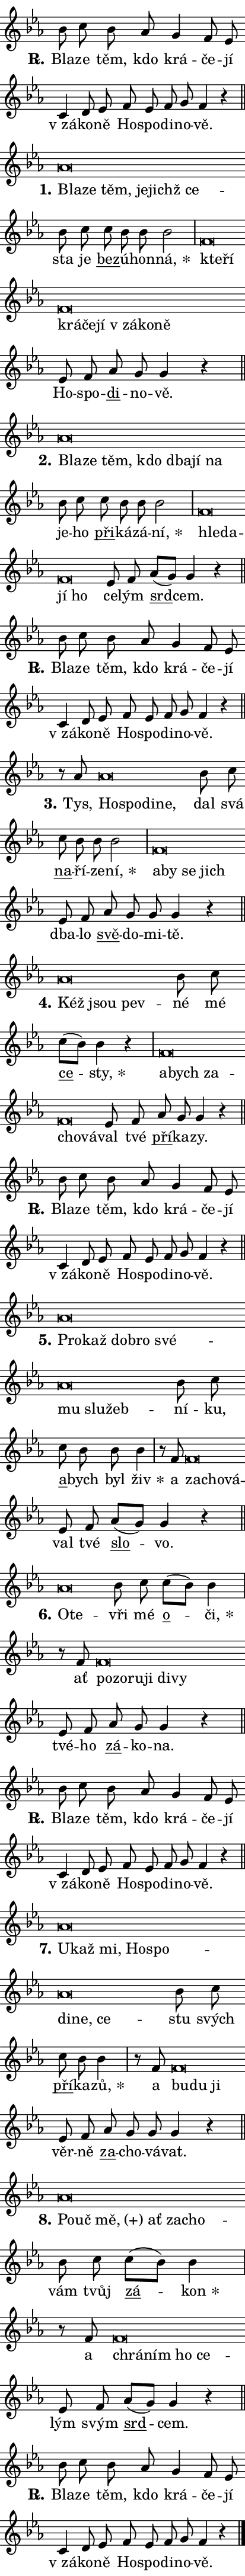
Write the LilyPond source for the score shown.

\version "2.22.1"
\header { tagline = "" }
\paper {
  indent = 0\cm
  top-margin = 0\cm
  right-margin = 0\cm
  bottom-margin = 0\cm
  left-margin = 0\cm
  paper-width = 7\cm
  page-breaking = #ly:one-page-breaking
  system-system-spacing.basic-distance = #11
  score-system-spacing.basic-distance = #11
  ragged-last = ##f
}


%% Author: Thomas Morley
%% https://lists.gnu.org/archive/html/lilypond-user/2020-05/msg00002.html
#(define (line-position grob)
"Returns position of @var[grob} in current system:
   @code{'start}, if at first time-step
   @code{'end}, if at last time-step
   @code{'middle} otherwise
"
  (let* ((col (ly:item-get-column grob))
         (ln (ly:grob-object col 'left-neighbor))
         (rn (ly:grob-object col 'right-neighbor))
         (col-to-check-left (if (ly:grob? ln) ln col))
         (col-to-check-right (if (ly:grob? rn) rn col))
         (break-dir-left
           (and
             (ly:grob-property col-to-check-left 'non-musical #f)
             (ly:item-break-dir col-to-check-left)))
         (break-dir-right
           (and
             (ly:grob-property col-to-check-right 'non-musical #f)
             (ly:item-break-dir col-to-check-right))))
        (cond ((eqv? 1 break-dir-left) 'start)
              ((eqv? -1 break-dir-right) 'end)
              (else 'middle))))

#(define (tranparent-at-line-position vctor)
  (lambda (grob)
  "Relying on @code{line-position} select the relevant enry from @var{vctor}.
Used to determine transparency,"
    (case (line-position grob)
      ((end) (not (vector-ref vctor 0)))
      ((middle) (not (vector-ref vctor 1)))
      ((start) (not (vector-ref vctor 2))))))

noteHeadBreakVisibility =
#(define-music-function (break-visibility)(vector?)
"Makes @code{NoteHead}s transparent relying on @var{break-visibility}"
#{
  \override NoteHead.transparent =
    #(tranparent-at-line-position break-visibility)
#})

#(define delete-ledgers-for-transparent-note-heads
  (lambda (grob)
    "Reads whether a @code{NoteHead} is transparent.
If so this @code{NoteHead} is removed from @code{'note-heads} from
@var{grob}, which is supposed to be @code{LedgerLineSpanner}.
As a result ledgers are not printed for this @code{NoteHead}"
    (let* ((nhds-array (ly:grob-object grob 'note-heads))
           (nhds-list
             (if (ly:grob-array? nhds-array)
                 (ly:grob-array->list nhds-array)
                 '()))
           ;; Relies on the transparent-property being done before
           ;; Staff.LedgerLineSpanner.after-line-breaking is executed.
           ;; This is fragile ...
           (to-keep
             (remove
               (lambda (nhd)
                 (ly:grob-property nhd 'transparent #f))
               nhds-list)))
      ;; TODO find a better method to iterate over grob-arrays, similiar
      ;; to filter/remove etc for lists
      ;; For now rebuilt from scratch
      (set! (ly:grob-object grob 'note-heads)  '())
      (for-each
        (lambda (nhd)
          (ly:pointer-group-interface::add-grob grob 'note-heads nhd))
        to-keep))))

hideNotes = {
  \noteHeadBreakVisibility #begin-of-line-visible
}
unHideNotes = {
  \noteHeadBreakVisibility #all-visible
}

% work-around for resetting accidentals
% https://lilypond.org/doc/v2.23/Documentation/notation/displaying-rhythms#unmetered-music
cadenzaMeasure = {
  \cadenzaOff
  \partial 1024 s1024
  \cadenzaOn
}

#(define-markup-command (accent layout props text) (markup?)
  "Underline accented syllable"
  (interpret-markup layout props
    #{\markup \override #'(offset . 4.3) \underline { #text }#}))

responsum = \markup \concat {
  "R" \hspace #-1.05 \path #0.1 #'((moveto 0 0.07) (lineto 0.9 0.8)) \hspace #0.05 "."
}

\layout {
    \context {
        \Staff
        \remove "Time_signature_engraver"
        \override LedgerLineSpanner.after-line-breaking = #delete-ledgers-for-transparent-note-heads
    }
    \context {
        \Voice {
            \override NoteHead.output-attributes = #'((class . "notehead"))
            \override Hairpin.height = #0.55
        }
    }
    \context {
        \Lyrics {
            \override StanzaNumber.output-attributes = #'((class . "stanzanumber"))
            \override LyricSpace.minimum-distance = #0.9
            \override LyricText.font-name = #"TeX Gyre Schola"
            \override LyricText.font-size = 1
            \override StanzaNumber.font-name = #"TeX Gyre Schola Bold"
            \override StanzaNumber.font-size = 1
        }
    }
}

% magnetic-lyrics.ily
%
%   written by
%     Jean Abou Samra <jean@abou-samra.fr>
%     Werner Lemberg <wl@gnu.org>
%
%   adapted by
%     Jiri Hon <jiri.hon@gmail.com>
%
% Version 2022-Apr-15

% https://www.mail-archive.com/lilypond-user@gnu.org/msg149350.html

#(define (Left_hyphen_pointer_engraver context)
   "Collect syllable-hyphen-syllable occurrences in lyrics and store
them in properties.  This engraver only looks to the left.  For
example, if the lyrics input is @code{foo -- bar}, it does the
following.

@itemize @bullet
@item
Set the @code{text} property of the @code{LyricHyphen} grob between
@q{foo} and @q{bar} to @code{foo}.

@item
Set the @code{left-hyphen} property of the @code{LyricText} grob with
text @q{foo} to the @code{LyricHyphen} grob between @q{foo} and
@q{bar}.
@end itemize

Use this auxiliary engraver in combination with the
@code{lyric-@/text::@/apply-@/magnetic-@/offset!} hook."
   (let ((hyphen #f)
         (text #f))
     (make-engraver
      (acknowledgers
       ((lyric-syllable-interface engraver grob source-engraver)
        (set! text grob)))
      (end-acknowledgers
       ((lyric-hyphen-interface engraver grob source-engraver)
        ;(when (not (grob::has-interface grob 'lyric-space-interface))
          (set! hyphen grob)));)
      ((stop-translation-timestep engraver)
       (when (and text hyphen)
         (ly:grob-set-object! text 'left-hyphen hyphen))
       (set! text #f)
       (set! hyphen #f)))))

#(define (lyric-text::apply-magnetic-offset! grob)
   "If the space between two syllables is less than the value in
property @code{LyricText@/.details@/.squash-threshold}, move the right
syllable to the left so that it gets concatenated with the left
syllable.

Use this function as a hook for
@code{LyricText@/.after-@/line-@/breaking} if the
@code{Left_@/hyphen_@/pointer_@/engraver} is active."
   (let ((hyphen (ly:grob-object grob 'left-hyphen #f)))
     (when hyphen
       (let ((left-text (ly:spanner-bound hyphen LEFT)))
         (when (grob::has-interface left-text 'lyric-syllable-interface)
           (let* ((common (ly:grob-common-refpoint grob left-text X))
                  (this-x-ext (ly:grob-extent grob common X))
                  (left-x-ext
                   (begin
                     ;; Trigger magnetism for left-text.
                     (ly:grob-property left-text 'after-line-breaking)
                     (ly:grob-extent left-text common X)))
                  ;; `delta` is the gap width between two syllables.
                  (delta (- (interval-start this-x-ext)
                            (interval-end left-x-ext)))
                  (details (ly:grob-property grob 'details))
                  (threshold (assoc-get 'squash-threshold details 0.2)))
             (when (< delta threshold)
               (let* (;; We have to manipulate the input text so that
                      ;; ligatures crossing syllable boundaries are not
                      ;; disabled.  For languages based on the Latin
                      ;; script this is essentially a beautification.
                      ;; However, for non-Western scripts it can be a
                      ;; necessity.
                      (lt (ly:grob-property left-text 'text))
                      (rt (ly:grob-property grob 'text))
                      (is-space (grob::has-interface hyphen 'lyric-space-interface))
                      (space (if is-space " " ""))
                      (space-markup (grob-interpret-markup grob " "))
                      (space-size (interval-length (ly:stencil-extent space-markup X)))
                      (extra-delta (if is-space space-size 0))
                      ;; Append new syllable.
                      (ltrt-space (if (and (string? lt) (string? rt))
                                (string-append lt space rt)
                                (make-concat-markup (list lt space rt))))
                      ;; Right-align `ltrt` to the right side.
                      (ltrt-space-markup (grob-interpret-markup
                               grob
                               (make-translate-markup
                                (cons (interval-length this-x-ext) 0)
                                (make-right-align-markup ltrt-space)))))
                 (begin
                   ;; Don't print `left-text`.
                   (ly:grob-set-property! left-text 'stencil #f)
                   ;; Set text and stencil (which holds all collected
                   ;; syllables so far) and shift it to the left.
                   (ly:grob-set-property! grob 'text ltrt-space)
                   (ly:grob-set-property! grob 'stencil ltrt-space-markup)
                   (ly:grob-translate-axis! grob (- (- delta extra-delta)) X))))))))))


#(define (lyric-hyphen::displace-bounds-first grob)
   ;; Make very sure this callback isn't triggered too early.
   (let ((left (ly:spanner-bound grob LEFT))
         (right (ly:spanner-bound grob RIGHT)))
     (ly:grob-property left 'after-line-breaking)
     (ly:grob-property right 'after-line-breaking)
     (ly:lyric-hyphen::print grob)))

squashThreshold = #0.4

\layout {
  \context {
    \Lyrics
    \consists #Left_hyphen_pointer_engraver
    \override LyricText.after-line-breaking =
      #lyric-text::apply-magnetic-offset!
    \override LyricHyphen.stencil = #lyric-hyphen::displace-bounds-first
    \override LyricText.details.squash-threshold = \squashThreshold
    \override LyricHyphen.minimum-distance = 0
    \override LyricHyphen.minimum-length = \squashThreshold
  }
}

squash = \override LyricText.details.squash-threshold = 9999
unSquash = \override LyricText.details.squash-threshold = \squashThreshold

left = \override LyricText.self-alignment-X = #LEFT
unLeft = \revert LyricText.self-alignment-X

starOffset = #(lambda (grob) 
                (let ((x_offset (ly:self-alignment-interface::aligned-on-x-parent grob)))
                  (if (= x_offset 0) 0 (+ x_offset 1.2))))

star = #(define-music-function (syllable)(string?)
"Append star separator at the end of a syllable"
#{
  \once \override LyricText.X-offset = #starOffset
  \lyricmode { \markup {
    #syllable
    \override #'((font-name . "TeX Gyre Schola Bold")) \hspace #0.2 \lower #0.65 \larger "*"
  } }
#})

starAccent = #(define-music-function (syllable)(string?)
"Append star separator at the end of a syllable and make accent"
#{
  \once \override LyricText.X-offset = #starOffset
  \lyricmode { \markup {
    \accent #syllable
    \override #'((font-name . "TeX Gyre Schola Bold")) \hspace #0.2 \lower #0.65 \larger "*"
  } }
#})

breath = #(define-music-function (syllable)(string?)
"Append breathing indicator at the end of a syllable"
#{
  \lyricmode { \markup { #syllable "+" } }
#})

optionalBreath = #(define-music-function (syllable)(string?)
"Append optional breathing indicator at the end of a syllable"
#{
  \lyricmode { \markup { #syllable "(+)" } }
#})


\score {
    <<
        \new Voice = "melody" { \cadenzaOn \key es \major \relative { bes'8 c bes as g4 f8 es \bar "" c4 d8 es \bar "" f es f g f4 r \cadenzaMeasure \bar "||" \break }
\relative { as'\breve*1/16 \hideNotes \breve*1/16 \bar "" \breve*1/16 \bar "" \breve*1/16 \bar "" \breve*1/16 \breve*1/16 \bar "" \unHideNotes bes8 c \bar "" c bes bes bes2 \cadenzaMeasure \bar "|" f\breve*1/16 \hideNotes \breve*1/16 \bar "" \breve*1/16 \bar "" \breve*1/16 \bar "" \breve*1/16 \bar "" \breve*1/16 \bar "" \breve*1/16 \breve*1/16 \bar "" \unHideNotes es8 f \bar "" as g g4 r \cadenzaMeasure \bar "||" \break }
\relative { as'\breve*1/16 \hideNotes \breve*1/16 \bar "" \breve*1/16 \bar "" \breve*1/16 \bar "" \breve*1/16 \bar "" \breve*1/16 \breve*1/16 \bar "" \unHideNotes bes8 c \bar "" c bes bes bes2 \cadenzaMeasure \bar "|" f\breve*1/16 \hideNotes \breve*1/16 \bar "" \breve*1/16 \breve*1/16 \bar "" \unHideNotes es8 f \bar "" as[( g)] g4 r \cadenzaMeasure \bar "||" \break }
\relative { bes'8 c bes as g4 f8 es \bar "" c4 d8 es \bar "" f es f g f4 r \cadenzaMeasure \bar "||" \break }
\relative { r8 as'8 as\breve*1/16 \hideNotes \breve*1/16 \bar "" \breve*1/16 \breve*1/16 \bar "" \unHideNotes bes8 c \bar "" c bes bes bes2 \cadenzaMeasure \bar "|" f\breve*1/16 \hideNotes \breve*1/16 \bar "" \breve*1/16 \breve*1/16 \bar "" \unHideNotes es8 f \bar "" as g g g4 r \cadenzaMeasure \bar "||" \break }
\relative { as'\breve*1/16 \hideNotes \breve*1/16 \breve*1/16 \bar "" \unHideNotes bes8 c \bar "" c[( bes)] bes4 r \cadenzaMeasure \bar "|" f\breve*1/16 \hideNotes \breve*1/16 \bar "" \breve*1/16 \bar "" \breve*1/16 \breve*1/16 \bar "" \unHideNotes es8 f \bar "" as g g4 r \cadenzaMeasure \bar "||" \break }
\relative { bes'8 c bes as g4 f8 es \bar "" c4 d8 es \bar "" f es f g f4 r \cadenzaMeasure \bar "||" \break }
\relative { as'\breve*1/16 \hideNotes \breve*1/16 \bar "" \breve*1/16 \bar "" \breve*1/16 \bar "" \breve*1/16 \bar "" \breve*1/16 \bar "" \breve*1/16 \breve*1/16 \bar "" \unHideNotes bes8 c \bar "" c bes bes bes4 \cadenzaMeasure \bar "|" r8 f8 f\breve*1/16 \hideNotes \breve*1/16 \breve*1/16 \bar "" \unHideNotes es8 f \bar "" as[( g)] g4 r \cadenzaMeasure \bar "||" \break }
\relative { as'\breve*1/16 \hideNotes \breve*1/16 \bar "" \unHideNotes bes8 c \bar "" c[( bes)] bes4 \cadenzaMeasure \bar "|" r8 f8 f\breve*1/16 \hideNotes \breve*1/16 \bar "" \breve*1/16 \bar "" \breve*1/16 \bar "" \breve*1/16 \breve*1/16 \bar "" \unHideNotes es8 f \bar "" as g g4 r \cadenzaMeasure \bar "||" \break }
\relative { bes'8 c bes as g4 f8 es \bar "" c4 d8 es \bar "" f es f g f4 r \cadenzaMeasure \bar "||" \break }
\relative { as'\breve*1/16 \hideNotes \breve*1/16 \bar "" \breve*1/16 \bar "" \breve*1/16 \bar "" \breve*1/16 \bar "" \breve*1/16 \bar "" \breve*1/16 \breve*1/16 \bar "" \unHideNotes bes8 c \bar "" c bes bes4 \cadenzaMeasure \bar "|" r8 f8 f\breve*1/16 \hideNotes \breve*1/16 \breve*1/16 \bar "" \unHideNotes es8 f \bar "" as g g g4 r \cadenzaMeasure \bar "||" \break }
\relative { as'\breve*1/16 \hideNotes \breve*1/16 \bar "" \breve*1/16 \bar "" \breve*1/16 \bar "" \breve*1/16 \breve*1/16 \bar "" \unHideNotes bes8 c \bar "" c[( bes)] bes4 \cadenzaMeasure \bar "|" r8 f8 f\breve*1/16 \hideNotes \breve*1/16 \bar "" \breve*1/16 \breve*1/16 \bar "" \unHideNotes es8 f \bar "" as[( g)] g4 r \cadenzaMeasure \bar "||" \break }
\relative { bes'8 c bes as g4 f8 es \bar "" c4 d8 es \bar "" f es f g f4 r \cadenzaMeasure \bar "||" \break } \bar "|." }
        \new Lyrics \lyricsto "melody" { \lyricmode { \set stanza = \responsum
Bla -- ze těm, kdo krá -- če -- jí "v zá" -- ko -- ně Ho -- spo -- di -- no -- vě.
\set stanza = "1."
\left Bla -- \squash ze těm, je -- jichž ce -- \unLeft \unSquash sta je \markup \accent bez -- ú -- hon -- \star ná, \left kte -- \squash ří krá -- če -- jí "v zá" -- ko -- ně \unLeft \unSquash Ho -- spo -- \markup \accent di -- no -- vě.
\set stanza = "2."
\left Bla -- \squash ze těm, kdo dba -- jí na \unLeft \unSquash je -- ho \markup \accent při -- ká -- zá -- \star ní, \left hle -- \squash da -- jí ho \unLeft \unSquash ce -- lým \markup \accent srd -- cem.
\set stanza = \responsum
Bla -- ze těm, kdo krá -- če -- jí "v zá" -- ko -- ně Ho -- spo -- di -- no -- vě.
\set stanza = "3."
Tys, \left Ho -- \squash spo -- di -- ne, \unLeft \unSquash dal svá \markup \accent na -- ří -- ze -- \star ní, \left a -- \squash by se jich \unLeft \unSquash dba -- lo \markup \accent svě -- do -- mi -- tě.
\set stanza = "4."
\left Kéž \squash jsou pev -- \unLeft \unSquash né mé \markup \accent ce -- \star sty, \left a -- \squash bych za -- cho -- vá -- \unLeft \unSquash val tvé \markup \accent pří -- ka -- zy.
\set stanza = \responsum
Bla -- ze těm, kdo krá -- če -- jí "v zá" -- ko -- ně Ho -- spo -- di -- no -- vě.
\set stanza = "5."
\left Pro -- \squash kaž dob -- ro své -- mu slu -- žeb -- \unLeft \unSquash ní -- ku, \markup \accent a -- bych byl \star živ a \left za -- \squash cho -- vá -- \unLeft \unSquash val tvé \markup \accent slo -- vo.
\set stanza = "6."
\left O -- \squash te -- \unLeft \unSquash vři mé \markup \accent o -- \star či, ať \left po -- \squash zo -- ru -- ji di -- vy \unLeft \unSquash tvé -- ho \markup \accent zá -- ko -- na.
\set stanza = \responsum
Bla -- ze těm, kdo krá -- če -- jí "v zá" -- ko -- ně Ho -- spo -- di -- no -- vě.
\set stanza = "7."
\left U -- \squash kaž mi, Ho -- spo -- di -- ne, ce -- \unLeft \unSquash stu svých \markup \accent pří -- ka -- \star zů, a \left bu -- \squash du ji \unLeft \unSquash věr -- ně \markup \accent za -- cho -- vá -- vat.
\set stanza = "8."
\left Po -- \squash uč \optionalBreath mě, ať za -- cho -- \unLeft \unSquash vám tvůj \markup \accent zá -- \star kon a \left chrá -- \squash ním ho ce -- \unLeft \unSquash lým svým \markup \accent srd -- cem.
\set stanza = \responsum
Bla -- ze těm, kdo krá -- če -- jí "v zá" -- ko -- ně Ho -- spo -- di -- no -- vě. } }
    >>
    \layout {}
}
